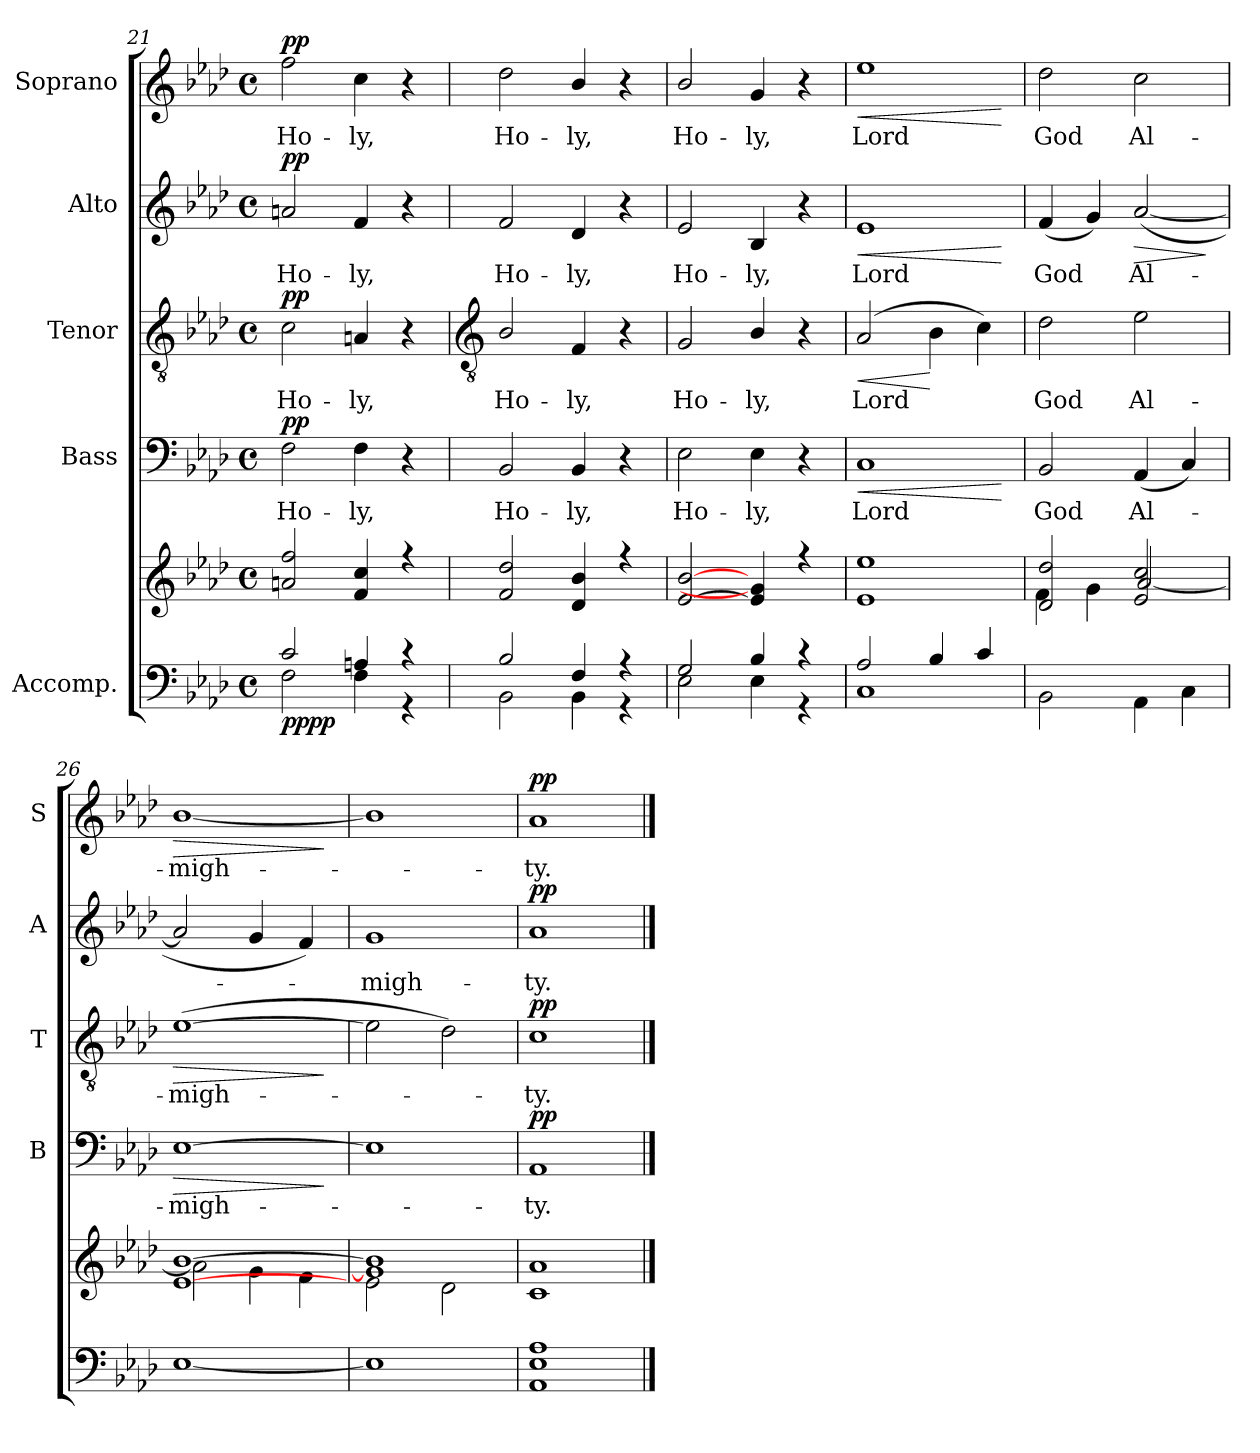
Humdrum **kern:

**kern	**kern	**dynam	**kern	**text	**dynam	**kern	**text	**dynam	**kern	**text	**dynam	**kern	**text	**dynam
*part5	*part5	*part5	*part4	*part4	*part4	*part3	*part3	*part3	*part2	*part2	*part2	*part1	*part1	*part1
*staff6	*staff5	*staff5/6	*staff4	*staff4	*staff4	*staff3	*staff3	*staff3	*staff2	*staff2	*staff2	*staff1	*staff1	*staff1
*I"Accomp.	*	*	*I"Bass	*	*	*I"Tenor	*	*	*I"Alto	*	*	*I"Soprano	*	*
*	*	*	*I'B	*	*	*I'T	*	*	*I'A	*	*	*I'S	*	*
*clefF4	*clefG2	*	*clefF4	*	*	*clefGv2	*	*	*clefG2	*	*	*clefG2	*	*
*k[b-e-a-d-]	*k[b-e-a-d-]	*	*k[b-e-a-d-]	*	*	*k[b-e-a-d-]	*	*	*k[b-e-a-d-]	*	*	*k[b-e-a-d-]	*	*
*A-:	*A-:	*	*A-:	*	*	*A-:	*	*	*A-:	*	*	*A-:	*	*
*M4/4	*M4/4	*	*M4/4	*	*	*M4/4	*	*	*M4/4	*	*	*M4/4	*	*
*met(c)	*met(c)	*	*met(c)	*	*	*met(c)	*	*	*met(c)	*	*	*met(c)	*	*
=21	=21	=21	=21	=21	=21	=21	=21	=21	=21	=21	=21	=21	=21	=21
*^	*^	*	*	*	*	*	*	*	*	*	*	*	*	*
!	!	!	!	!LO:DY:b=2	!	!LO:LY:b	!	!	!LO:LY:b	!	!	!LO:LY:b	!	!	!LO:LY:b	!
!	!	!	!	!LO:DY:n=1:b	!	!	!LO:DY:b	!	!	!LO:DY:b	!	!	!LO:DY:b	!	!	!LO:DY:b
2c/	2F\	2an 2ff	1ryy	pp pp	2F	Ho-	pp	2c	Ho-	pp	2an	Ho-	pp	2ff	Ho-	pp
!	!	!	!	!	!	!LO:LY:b	!	!	!LO:LY:b	!	!	!LO:LY:b	!	!	!LO:LY:b	!
4An/	4F\	4f 4cc	.	.	4F	-ly,	.	4An	-ly,	.	4f	-ly,	.	4cc	-ly,	.
4r	4r	4r	.	.	4r	.	.	4r	.	.	4r	.	.	4r	.	.
!!LO:LB:g=z
=22	=22	=22	=22	=22	=22	=22	=22	=22	=22	=22	=22	=22	=22	=22	=22	=22
*	*	*	*	*	*	*	*	*clefGv2	*	*	*	*	*	*	*	*
!	!	!	!	!	!	!LO:LY:b	!	!	!LO:LY:b	!	!	!LO:LY:b	!	!	!LO:LY:b	!
2B-/	2BB-\	2f 2dd-	1ryy	.	2BB-	Ho-	.	2B-/	Ho-	.	2f	Ho-	.	2dd-	Ho-	.
!	!	!	!	!	!	!LO:LY:b	!	!	!LO:LY:b	!	!	!LO:LY:b	!	!	!LO:LY:b	!
4F/	4BB-\	4d-/ 4b-/	.	.	4BB-	-ly,	.	4F	-ly,	.	4d-	-ly,	.	4b-/	-ly,	.
4r	4r	4r	.	.	4r	.	.	4r	.	.	4r	.	.	4r	.	.
=23	=23	=23	=23	=23	=23	=23	=23	=23	=23	=23	=23	=23	=23	=23	=23	=23
!	!	!	!	!	!	!LO:LY:b	!	!	!LO:LY:b	!	!	!LO:LY:b	!	!	!LO:LY:b	!
2G/	2E-\	[2e-/ [2b-/	1ryy	.	2E-	Ho-	.	2G	Ho-	.	2e-	Ho-	.	2b-/	Ho-	.
!	!	!	!	!	!	!LO:LY:b	!	!	!LO:LY:b	!	!	!LO:LY:b	!	!	!LO:LY:b	!
4B-/	4E-\	4e-] 4g]	.	.	4E-	-ly,	.	4B-/	-ly,	.	4B-	-ly,	.	4g	-ly,	.
4r	4r	4r	.	.	4r	.	.	4r	.	.	4r	.	.	4r	.	.
=24	=24	=24	=24	=24	=24	=24	=24	=24	=24	=24	=24	=24	=24	=24	=24	=24
!	!	!	!	!	!	!LO:LY:b	!LO:HP:b	!	!LO:LY:b	!LO:HP:b	!	!LO:LY:b	!LO:HP:b	!	!LO:LY:b	!LO:HP:b
2A-/	1C\	1e- 1ee-	1ryy	.	1C	Lord	<	(>2A-	Lord	<	1e-	Lord	<	1ee-	Lord	<
4B-/	.	.	.	.	.	.	.	4B-	.	[	.	.	.	.	.	.
4c/	.	.	.	.	.	.	.	4c)	.	.	.	.	.	.	.	.
*v	*v	*	*	*	*	*	*	*	*	*	*	*	*	*	*	*
*	*v	*v	*	*	*	*	*	*	*	*	*	*	*	*	*
.	.	.	.	.	[	.	.	.	.	.	[	.	.	[
=25	=25	=25	=25	=25	=25	=25	=25	=25	=25	=25	=25	=25	=25	=25
*^	*^	*	*	*	*	*	*	*	*	*	*	*	*	*
!	!	!	!	!	!	!LO:LY:b	!	!	!LO:LY:b	!	!	!LO:LY:b	!	!	!LO:LY:b	!
1ryy	2BB-\	2d- 2dd-	4f\	.	2BB-	God	.	2d-	God	.	(<4f	God	.	2dd-	God	.
.	.	.	4g\	.	.	.	.	.	.	.	4g)	.	.	.	.	.
!	!	!	!	!	!	!LO:LY:b	!	!	!LO:LY:b	!	!	!LO:LY:b	!LO:HP:b	!	!LO:LY:b	!
.	4AA-\	2e- 2cc	[2a-/	.	(<4AA-	Al-	.	2e-	Al-	.	(<[2a-	Al-	>	2cc	Al-	.
.	4C\	.	.	.	4C)	.	.	.	.	.	.	.	.	.	.	.
*v	*v	*	*	*	*	*	*	*	*	*	*	*	*	*	*	*
*	*v	*v	*	*	*	*	*	*	*	*	*	*	*	*	*
.	.	.	.	.	.	.	.	.	.	.	]	.	.	.
=26	=26	=26	=26	=26	=26	=26	=26	=26	=26	=26	=26	=26	=26	=26
*^	*^	*	*	*	*	*	*	*	*	*	*	*	*	*
!	!	!	!	!	!	!LO:LY:b	!LO:HP:b	!	!LO:LY:b	!LO:HP:b	!	!	!	!	!LO:LY:b	!LO:HP:b
1ryy	[1E-\	[1e-/ [1b-/	2a-\]	.	[1E-	migh-	>	(>[1e-	-migh-	>	2a-]	.	.	[1b-/	-migh-	>
.	.	.	4g\	.	.	.	.	.	.	.	4g	.	.	.	.	.
.	.	.	4f\	.	.	.	.	.	.	.	4f)	.	.	.	.	.
*v	*v	*	*	*	*	*	*	*	*	*	*	*	*	*	*	*
*	*v	*v	*	*	*	*	*	*	*	*	*	*	*	*	*
.	.	.	.	.	]	.	.	]	.	.	.	.	.	]
=27	=27	=27	=27	=27	=27	=27	=27	=27	=27	=27	=27	=27	=27	=27
*^	*^	*	*	*	*	*	*	*	*	*	*	*	*	*
!	!	!	!	!	!	!	!	!	!	!	!	!LO:LY:b	!	!	!	!
1ryy	1E-\]	1g] 1b-]	2e-\	.	1E-]	.	.	2e-]	.	.	1g	migh-	.	1b-]	.	.
.	.	.	2d-\	.	.	.	.	2d-)	.	.	.	.	.	.	.	.
=28	=28	=28	=28	=28	=28	=28	=28	=28	=28	=28	=28	=28	=28	=28	=28	=28
!	!	!	!	!	!	!LO:LY:b	!LO:DY:b	!	!LO:LY:b	!LO:DY:b	!	!LO:LY:b	!LO:DY:b	!	!LO:LY:b	!LO:DY:b
1ryy	1AA-\ 1E-\ 1A-\	1c 1a-	1ryy	.	1AA-	ty.	pp	1c	ty.	pp	1a-	ty.	pp	1a-	ty.	pp
*v	*v	*	*	*	*	*	*	*	*	*	*	*	*	*	*	*
*	*v	*v	*	*	*	*	*	*	*	*	*	*	*	*	*
==	==	==	==	==	==	==	==	==	==	==	==	==	==	==
*-	*-	*-	*-	*-	*-	*-	*-	*-	*-	*-	*-	*-	*-	*-
